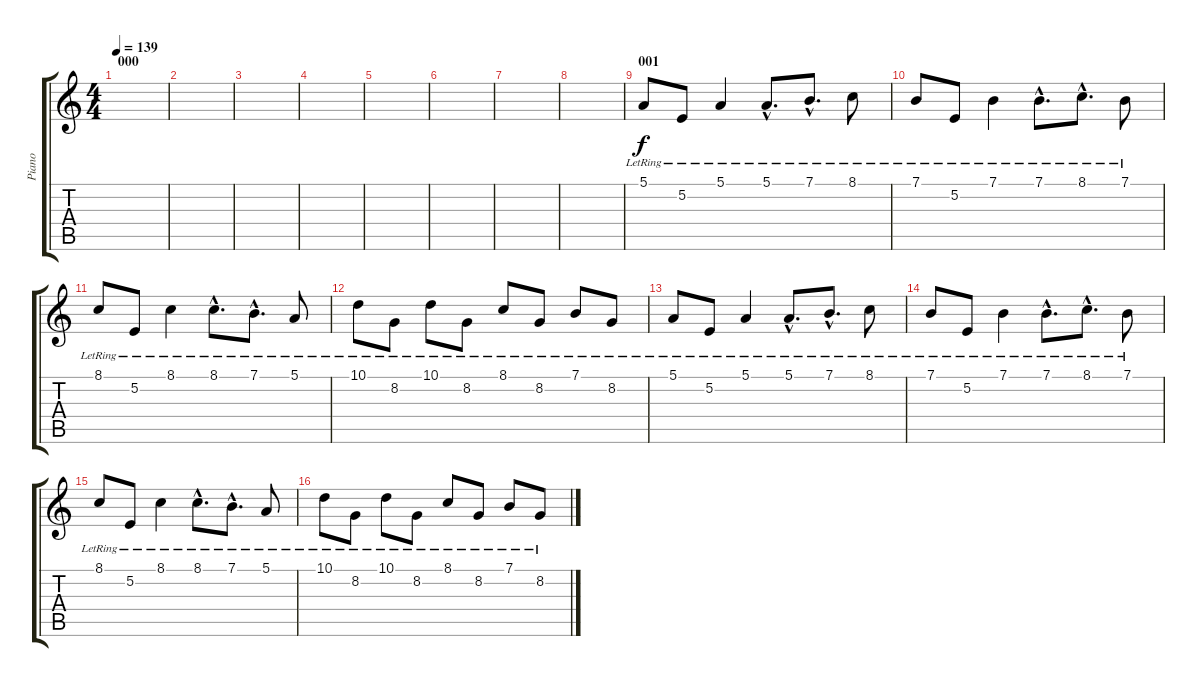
\track ("Piano" "Piano") {instrument acousticgrandpiano}
\staff {score tabs}
\tuning (E4 B3 G3 D3 A2 E2) {hide}
\ts (4 4)
\section ("" "000")
\tempo 139
\clef g2
\ks c
|
|
|
|
|
|
|
|
\section ("" "001")
5.1{lr}.8 5.2{lr}.8 5.1{lr}.4 5.1{hac lr}.8{d} 7.1{hac lr}.8{d} 8.1{lr}.8 |
7.1{lr}.8 5.2{lr}.8 7.1{lr}.4 7.1{hac lr}.8{d} 8.1{hac lr}.8{d} 7.1{lr}.8 |
8.1{lr}.8 5.2{lr}.8 8.1{lr}.4 8.1{hac lr}.8{d} 7.1{hac lr}.8{d} 5.1{lr}.8 |
10.1{lr}.8 8.2{lr}.8 10.1{lr}.8 8.2{lr}.8 8.1{lr}.8 8.2{lr}.8 7.1{lr}.8 8.2{lr}.8 |
5.1{lr}.8 5.2{lr}.8 5.1{lr}.4 5.1{hac lr}.8{d} 7.1{hac lr}.8{d} 8.1{lr}.8 |
7.1{lr}.8 5.2{lr}.8 7.1{lr}.4 7.1{hac lr}.8{d} 8.1{hac lr}.8{d} 7.1{lr}.8 |
8.1{lr}.8 5.2{lr}.8 8.1{lr}.4 8.1{hac lr}.8{d} 7.1{hac lr}.8{d} 5.1{lr}.8 |
10.1{lr}.8 8.2{lr}.8 10.1{lr}.8 8.2{lr}.8 8.1{lr}.8 8.2{lr}.8 7.1{lr}.8 8.2{lr}.8
